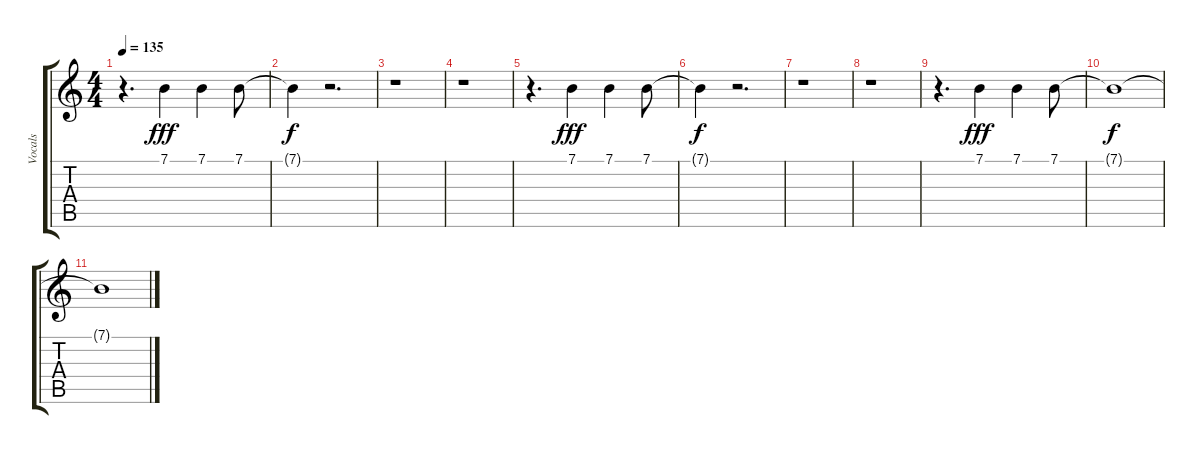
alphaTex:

\track ("Vocals" "Vocals") {instrument harmonica}
\staff {score tabs}
\tuning (E4 B3 G3 D3 A2 E2) {hide}
\ts (4 4)
\tempo 135
\clef g2
\ks c
r.4{d dy f} 7.1.4{dy fff} 7.1.4 7.1.8 |
7.1{t}.4{dy f} r.2{d} |
r.1 |
r.1 |
r.4{d} 7.1.4{dy fff} 7.1.4 7.1.8 |
7.1{t}.4{dy f} r.2{d} |
r.1 |
r.1 |
r.4{d} 7.1.4{dy fff} 7.1.4 7.1.8 |
7.1{t}.1{dy f} |
7.1{t}.1
